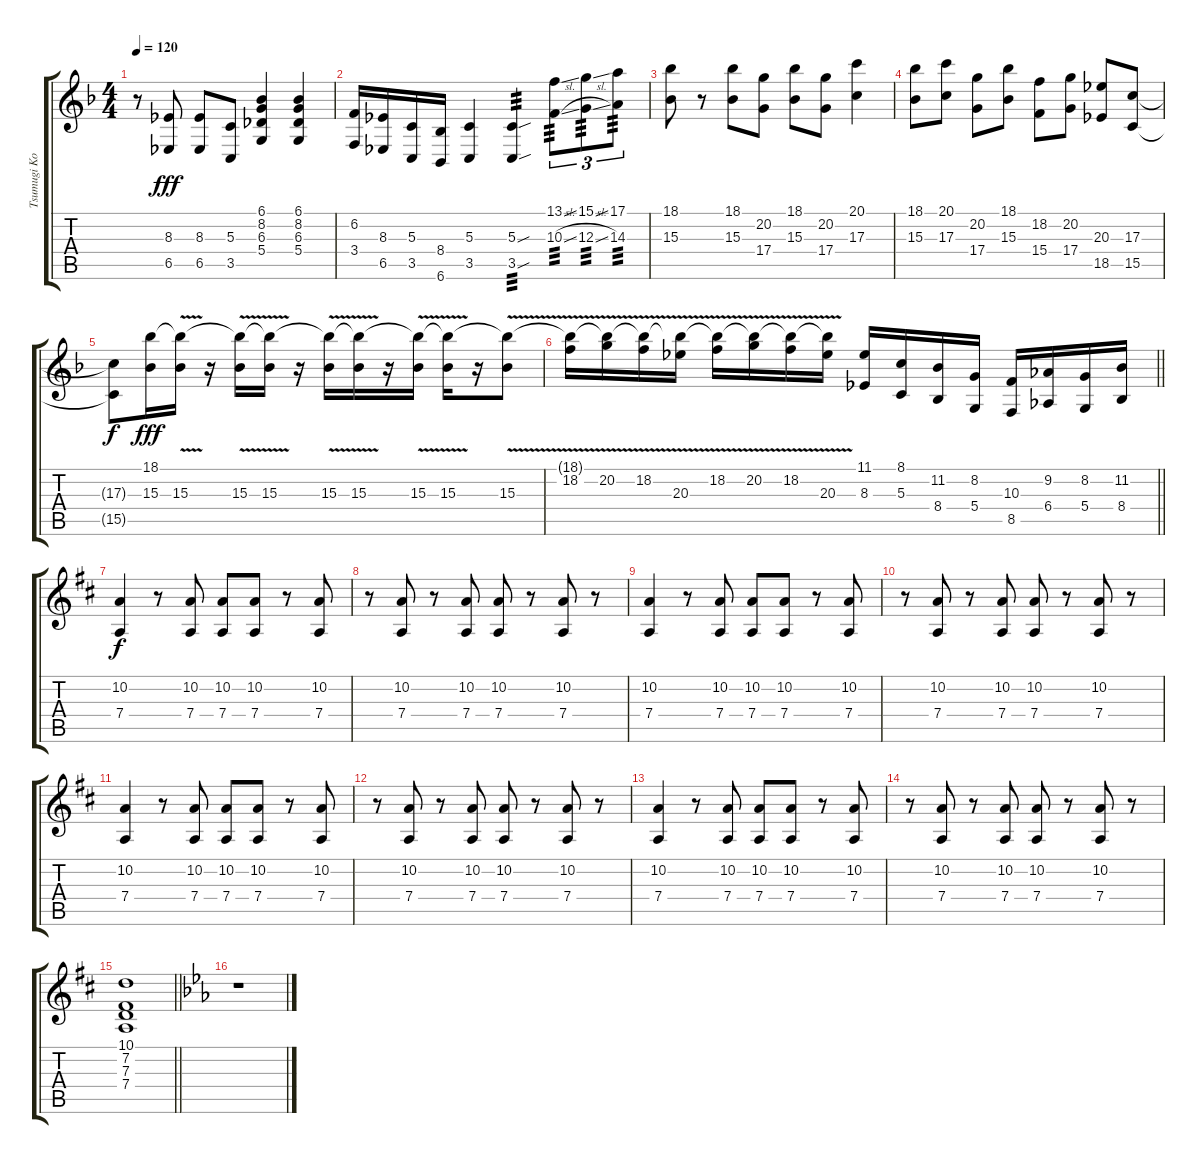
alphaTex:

\track ("Tsumugi Kotobuki II" "Tsumugi Ko") {instrument lead1square}
\staff {score tabs}
\tuning (E4 B3 G3 D3 A2 E2) {hide}
\ts (4 4)
\tempo 120
\clef g2
\ks f
r.8{dy fff} (8.3 6.5).8 (8.3 6.5).8 (5.3 3.5).8 (6.1 8.2 6.3 5.4).4 (6.1 8.2 6.3 5.4).4 |
(6.2 3.4).16 (8.3 6.5).16 (5.3 3.5).16 (8.4 6.6).16 (5.3 3.5).4 (5.3{sou} 3.5{sou}).4{tp 3} (13.1{ss} 10.3{sl}).8{tu (3 2) tp 3} (15.1{ss} 12.3{sl}).8{tu (3 2) tp 3} (17.1 14.3).8{tu (3 2) tp 3} |
(18.1 15.3).8 r.8 (18.1 15.3).8 (20.2 17.4).8 (18.1 15.3).8 (20.2 17.4).8 (20.1 17.3).4 |
(18.1 15.3).8 (20.1 17.3).8 (20.2 17.4).8 (18.1 15.3).8 (18.2 15.4).8 (20.2 17.4).8 (20.3 18.5).8 (17.3 15.5).8 |
(17.3{t} 15.5{t}).8{dy f} (18.1 15.3).16{dy fff} (18.1{v t} 15.3).16 r.16 (18.1{v t} 15.3).16 (18.1{v t} 15.3).16 r.16 (18.1{v t} 15.3).16 (18.1{v t} 15.3).16 r.16 (18.1{v t} 15.3).16 (18.1{v t} 15.3).16 r.16 (18.1{v t} 15.3).8 |
\barLineRight lightlight
(18.1{v t} 18.2).16 (18.1{v t} 20.2).16 (18.1{v t} 18.2).16 (18.1{v t} 20.3).16 (18.1{v t} 18.2).16 (18.1{v t} 20.2).16 (18.1{v t} 18.2).16 (18.1{v t} 20.3).16 (11.1 8.3).16 (8.1 5.3).16 (11.2 8.4).16 (8.2 5.4).16 (10.3 8.5).16 (9.2 6.4).16 (8.2 5.4).16 (11.2 8.4).16 |
\ks d
(10.2 7.4).4{dy f volume 10} r.8 (10.2 7.4).8 (10.2 7.4).8 (10.2 7.4).8 r.8 (10.2 7.4).8 |
r.8 (10.2 7.4).8 r.8 (10.2 7.4).8 (10.2 7.4).8 r.8 (10.2 7.4).8 r.8 |
(10.2 7.4).4 r.8 (10.2 7.4).8 (10.2 7.4).8 (10.2 7.4).8 r.8 (10.2 7.4).8 |
r.8 (10.2 7.4).8 r.8 (10.2 7.4).8 (10.2 7.4).8 r.8 (10.2 7.4).8 r.8 |
(10.2 7.4).4 r.8 (10.2 7.4).8 (10.2 7.4).8 (10.2 7.4).8 r.8 (10.2 7.4).8 |
r.8 (10.2 7.4).8 r.8 (10.2 7.4).8 (10.2 7.4).8 r.8 (10.2 7.4).8 r.8 |
(10.2 7.4).4 r.8 (10.2 7.4).8 (10.2 7.4).8 (10.2 7.4).8 r.8 (10.2 7.4).8 |
r.8 (10.2 7.4).8 r.8 (10.2 7.4).8 (10.2 7.4).8 r.8 (10.2 7.4).8 r.8 |
\barLineRight lightlight
(10.1 7.2 7.3 7.4).1 |
\ks eb
r.1
